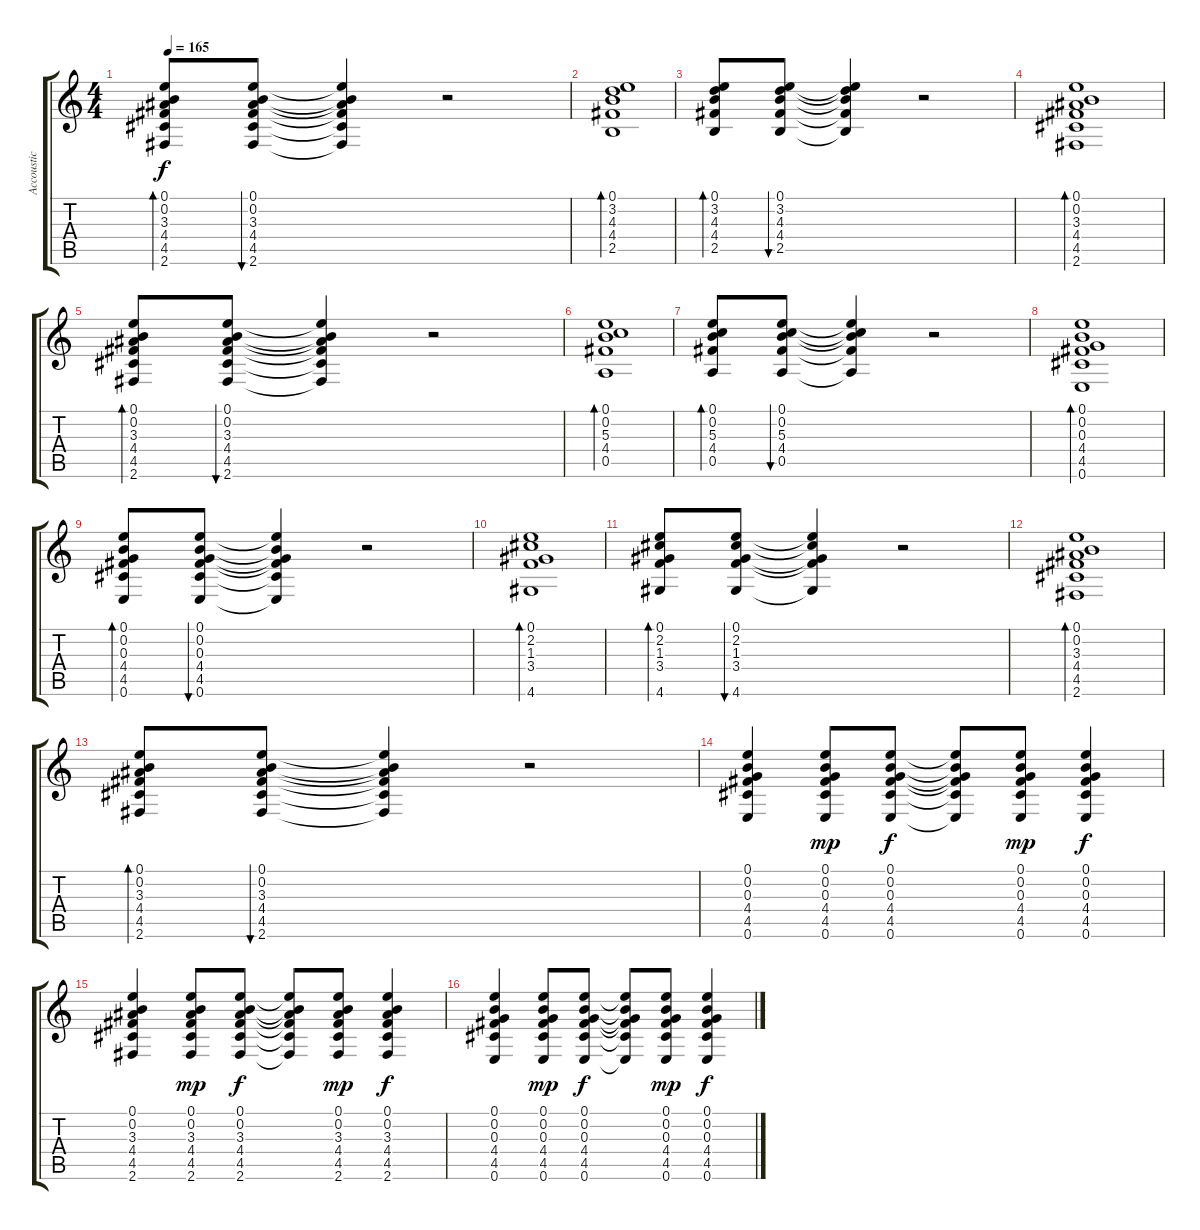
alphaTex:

\track ("Accoustic Guitar" "Accoustic ") {instrument acousticguitarsteel}
\staff {score tabs}
\tuning (E4 B3 G3 D3 A2 E2) {hide}
\ts (4 4)
\tempo 165
\clef g2
\ks c
(0.1 0.2 3.3 4.4 4.5 2.6).8{bd 120 dy f} (0.1 0.2 3.3 4.4 4.5 2.6).8{bu 120} (0.1{t} 0.2{t} 3.3{t} 4.4{t} 4.5{t} 2.6{t}).4 r.2 |
(0.1 3.2 4.3 4.4 2.5).1{bd 120} |
(0.1 3.2 4.3 4.4 2.5).8{bd 120} (0.1 3.2 4.3 4.4 2.5).8{bu 120} (0.1{t} 3.2{t} 4.3{t} 4.4{t} 2.5{t}).4 r.2 |
(0.1 0.2 3.3 4.4 4.5 2.6).1{bd 120} |
(0.1 0.2 3.3 4.4 4.5 2.6).8{bd 120} (0.1 0.2 3.3 4.4 4.5 2.6).8{bu 120} (0.1{t} 0.2{t} 3.3{t} 4.4{t} 4.5{t} 2.6{t}).4 r.2 |
(0.1 0.2 5.3 4.4 0.5).1{bd 120} |
(0.1 0.2 5.3 4.4 0.5).8{bd 120} (0.1 0.2 5.3 4.4 0.5).8{bu 120} (0.1{t} 0.2{t} 5.3{t} 4.4{t} 0.5{t}).4 r.2 |
(0.1 0.2 0.3 4.4 4.5 0.6).1{bd 120} |
(0.1 0.2 0.3 4.4 4.5 0.6).8{bd 120} (0.1 0.2 0.3 4.4 4.5 0.6).8{bu 120} (0.1{t} 0.2{t} 0.3{t} 4.4{t} 4.5{t} 0.6{t}).4 r.2 |
(0.1 2.2 1.3 3.4 4.6).1{bd 120} |
(0.1 2.2 1.3 3.4 4.6).8{bd 120} (0.1 2.2 1.3 3.4 4.6).8{bu 120} (0.1{t} 2.2{t} 1.3{t} 3.4{t} 4.6{t}).4 r.2 |
(0.1 0.2 3.3 4.4 4.5 2.6).1{bd 120} |
(0.1 0.2 3.3 4.4 4.5 2.6).8{bd 120} (0.1 0.2 3.3 4.4 4.5 2.6).8{bu 120} (0.1{t} 0.2{t} 3.3{t} 4.4{t} 4.5{t} 2.6{t}).4 r.2 |
(0.1 0.2 0.3 4.4 4.5 0.6).4 (0.1 0.2 0.3 4.4 4.5 0.6).8{dy mp} (0.1 0.2 0.3 4.4 4.5 0.6).8{dy f} (0.1{t} 0.2{t} 0.3{t} 4.4{t} 4.5{t} 0.6{t}).8 (0.1 0.2 0.3 4.4 4.5 0.6).8{dy mp} (0.1 0.2 0.3 4.4 4.5 0.6).4{dy f} |
(0.1 0.2 3.3 4.4 4.5 2.6).4 (0.1 0.2 3.3 4.4 4.5 2.6).8{dy mp} (0.1 0.2 3.3 4.4 4.5 2.6).8{dy f} (0.1{t} 0.2{t} 3.3{t} 4.4{t} 4.5{t} 2.6{t}).8 (0.1 0.2 3.3 4.4 4.5 2.6).8{dy mp} (0.1 0.2 3.3 4.4 4.5 2.6).4{dy f} |
(0.1 0.2 0.3 4.4 4.5 0.6).4 (0.1 0.2 0.3 4.4 4.5 0.6).8{dy mp} (0.1 0.2 0.3 4.4 4.5 0.6).8{dy f} (0.1{t} 0.2{t} 0.3{t} 4.4{t} 4.5{t} 0.6{t}).8 (0.1 0.2 0.3 4.4 4.5 0.6).8{dy mp} (0.1 0.2 0.3 4.4 4.5 0.6).4{dy f}
